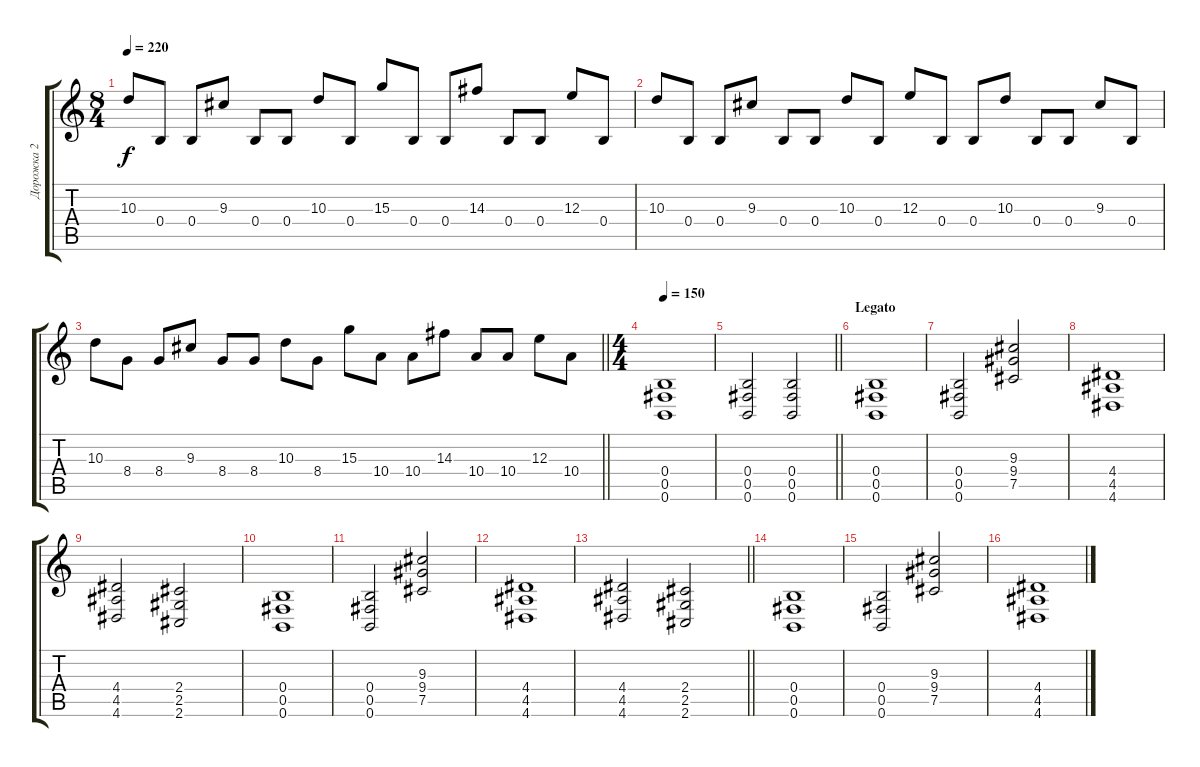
\track ("Дорожка 2" "Дорожка 2") {instrument distortionguitar}
\staff {score tabs}
\tuning (Db4 Ab3 E3 B2 Gb2 B1) {hide}
\ts (8 4)
\tempo 220
\clef g2
\ks c
10.3.8{dy f} 0.4.8 0.4.8 9.3.8 0.4.8 0.4.8 10.3.8 0.4.8 15.3.8 0.4.8 0.4.8 14.3.8 0.4.8 0.4.8 12.3.8 0.4.8 |
10.3.8 0.4.8 0.4.8 9.3.8 0.4.8 0.4.8 10.3.8 0.4.8 12.3.8 0.4.8 0.4.8 10.3.8 0.4.8 0.4.8 9.3.8 0.4.8 |
\barLineRight lightlight
10.3.8 8.4.8 8.4.8 9.3.8 8.4.8 8.4.8 10.3.8 8.4.8 15.3.8 10.4.8 10.4.8 14.3.8 10.4.8 10.4.8 12.3.8 10.4.8 |
\ts (4 4)
\tempo 150
(0.4 0.5 0.6).1 |
\barLineRight lightlight
(0.4 0.5 0.6).2 (0.4 0.5 0.6).2 |
\section ("" "Legato")
(0.4 0.5 0.6).1 |
(0.4 0.5 0.6).2 (9.3 9.4 7.5).2 |
(4.4 4.5 4.6).1 |
(4.4 4.5 4.6).2 (2.4 2.5 2.6).2 |
(0.4 0.5 0.6).1 |
(0.4 0.5 0.6).2 (9.3 9.4 7.5).2 |
(4.4 4.5 4.6).1 |
\barLineRight lightlight
(4.4 4.5 4.6).2 (2.4 2.5 2.6).2 |
(0.4 0.5 0.6).1 |
(0.4 0.5 0.6).2 (9.3 9.4 7.5).2 |
(4.4 4.5 4.6).1
